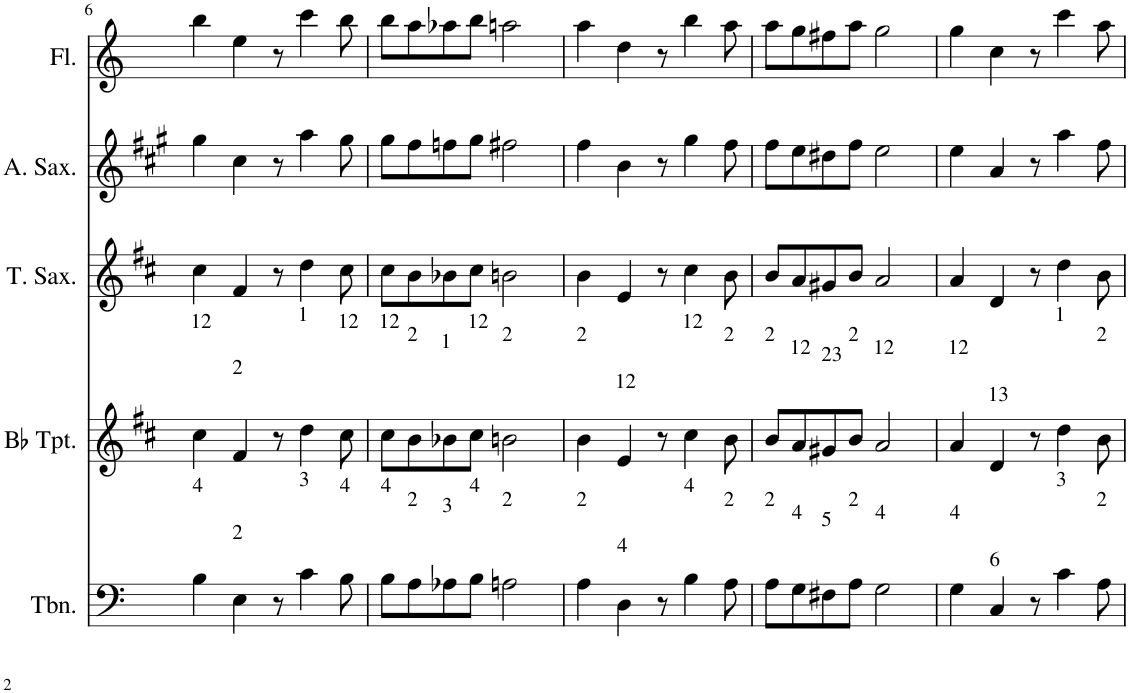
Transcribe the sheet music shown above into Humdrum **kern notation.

**kern	**kern	**kern	**kern	**kern
*part5	*part4	*part3	*part2	*part1
*staff5	*staff4	*staff3	*staff2	*staff1
*I"Trombone	*I"Bb Trumpet	*I"Tenor Saxophone	*I"Alto Saxophone	*I"Flute
*I'Tbn.	*I'Bb Tpt.	*I'T. Sax.	*I'A. Sax.	*I'Fl.
!!LO:PB:g=z
*clefF4	*clefG2	*clefG2	*clefG2	*clefG2
*	*Trd1c2	*Trd8c14	*Trd5c9	*
*k[]	*k[f#c#]	*k[f#c#]	*k[f#c#g#]	*k[]
*M4/4	*M4/4	*M4/4	*M4/4	*M4/4
*met(c)	*met(c)	*met(c)	*met(c)	*met(c)
=6	=6	=6	=6	=6
!	!LO:TX:a:t=12	!	!	!
!LO:TX:a:t=4	!	!	!	!
4B\	4cc#\	4cc#\	4gg#\	4bb\
!	!LO:TX:a:t=2	!	!	!
!LO:TX:a:t=2	!	!	!	!
4E\	4f#/	4f#/	4cc#\	4ee\
8r	8r	8r	8r	8r
!	!LO:TX:a:t=1	!	!	!
!LO:TX:a:t=3	!	!	!	!
4c\	4dd\	4dd\	4aa\	4ccc\
!	!LO:TX:a:t=12	!	!	!
!LO:TX:a:t=4	!	!	!	!
8B\	8cc#\	8cc#\	8gg#\	8bb\
=7	=7	=7	=7	=7
!	!LO:TX:a:t=12	!	!	!
!LO:TX:a:t=4	!	!	!	!
8B\L	8cc#\L	8cc#\L	8gg#\L	8bb\L
!	!LO:TX:a:t=2	!	!	!
!LO:TX:a:t=2	!	!	!	!
8A\	8b\	8b\	8ff#\	8aa\
!	!LO:TX:a:t=1	!	!	!
!LO:TX:a:t=3	!	!	!	!
8A-X\	8b-X\	8b-X\	8ffn\	8aa-X\
!	!LO:TX:a:t=12	!	!	!
!LO:TX:a:t=4	!	!	!	!
8B\J	8cc#\J	8cc#\J	8gg#\J	8bb\J
!	!LO:TX:a:t=2	!	!	!
!LO:TX:a:t=2	!	!	!	!
2An\	2bn\	2bn\	2ff#X\	2aan\
=8	=8	=8	=8	=8
!	!LO:TX:a:t=2	!	!	!
!LO:TX:a:t=2	!	!	!	!
4A\	4b\	4b\	4ff#\	4aa\
!	!LO:TX:a:t=12	!	!	!
!LO:TX:a:t=4	!	!	!	!
4D\	4e/	4e/	4b\	4dd\
8r	8r	8r	8r	8r
!	!LO:TX:a:t=12	!	!	!
!LO:TX:a:t=4	!	!	!	!
4B\	4cc#\	4cc#\	4gg#\	4bb\
!	!LO:TX:a:t=2	!	!	!
!LO:TX:a:t=2	!	!	!	!
8A\	8b\	8b\	8ff#\	8aa\
=9	=9	=9	=9	=9
!	!LO:TX:a:t=2	!	!	!
!LO:TX:a:t=2	!	!	!	!
8A\L	8b/L	8b/L	8ff#\L	8aa\L
!	!LO:TX:a:t=12	!	!	!
!LO:TX:a:t=4	!	!	!	!
8G\	8a/	8a/	8ee\	8gg\
!	!LO:TX:a:t=23	!	!	!
!LO:TX:a:t=5	!	!	!	!
8F#X\	8g#X/	8g#X/	8dd#X\	8ff#X\
!	!LO:TX:a:t=2	!	!	!
!LO:TX:a:t=2	!	!	!	!
8A\J	8b/J	8b/J	8ff#\J	8aa\J
!	!LO:TX:a:t=12	!	!	!
!LO:TX:a:t=4	!	!	!	!
2G\	2a/	2a/	2ee\	2gg\
=10	=10	=10	=10	=10
!	!LO:TX:a:t=12	!	!	!
!LO:TX:a:t=4	!	!	!	!
4G\	4a/	4a/	4ee\	4gg\
!	!LO:TX:a:t=13	!	!	!
!LO:TX:a:t=6	!	!	!	!
4C/	4d/	4d/	4a/	4cc\
8r	8r	8r	8r	8r
!	!LO:TX:a:t=1	!	!	!
!LO:TX:a:t=3	!	!	!	!
4c\	4dd\	4dd\	4aa\	4ccc\
!	!LO:TX:a:t=2	!	!	!
!LO:TX:a:t=2	!	!	!	!
8A\	8b\	8b\	8ff#\	8aa\
=	=	=	=	=
*-	*-	*-	*-	*-
